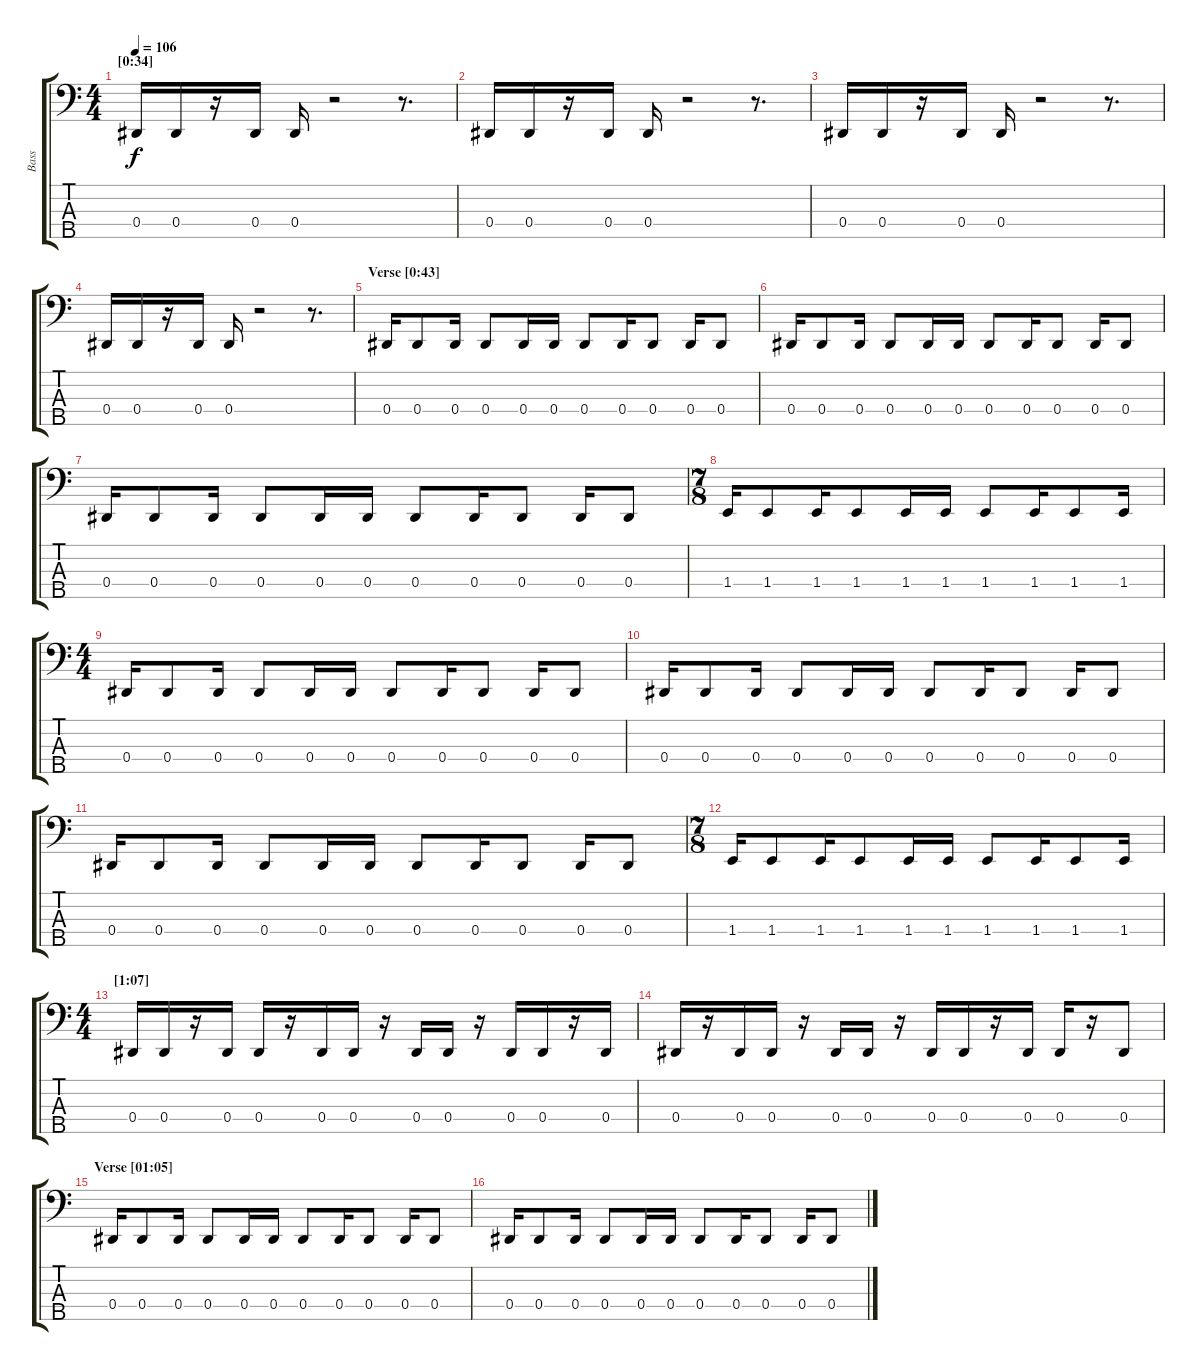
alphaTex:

\track ("Bass" "Bass") {instrument electricbassfinger}
\staff {score tabs}
\tuning (Gb2 Db2 Ab1 Eb1 Bb0) {hide}
\ts (4 4)
\section ("" "[0:34]")
\tempo 106
\clef f4
\ks c
0.4.16{dy f instrument electricbassfinger} 0.4.16 r.16 0.4.16 0.4.16 r.2 r.8{d} |
0.4.16 0.4.16 r.16 0.4.16 0.4.16 r.2 r.8{d} |
0.4.16 0.4.16 r.16 0.4.16 0.4.16 r.2 r.8{d} |
0.4.16 0.4.16 r.16 0.4.16 0.4.16 r.2 r.8{d} |
\section ("" "Verse [0:43]")
0.4.16 0.4.8 0.4.16 0.4.8 0.4.16 0.4.16 0.4.8 0.4.16 0.4.8 0.4.16 0.4.8 |
0.4.16 0.4.8 0.4.16 0.4.8 0.4.16 0.4.16 0.4.8 0.4.16 0.4.8 0.4.16 0.4.8 |
0.4.16 0.4.8 0.4.16 0.4.8 0.4.16 0.4.16 0.4.8 0.4.16 0.4.8 0.4.16 0.4.8 |
\ts (7 8)
1.4.16 1.4.8 1.4.16 1.4.8 1.4.16 1.4.16 1.4.8 1.4.16 1.4.8 1.4.16 |
\ts (4 4)
\section ("" "")
0.4.16 0.4.8 0.4.16 0.4.8 0.4.16 0.4.16 0.4.8 0.4.16 0.4.8 0.4.16 0.4.8 |
0.4.16 0.4.8 0.4.16 0.4.8 0.4.16 0.4.16 0.4.8 0.4.16 0.4.8 0.4.16 0.4.8 |
0.4.16 0.4.8 0.4.16 0.4.8 0.4.16 0.4.16 0.4.8 0.4.16 0.4.8 0.4.16 0.4.8 |
\ts (7 8)
1.4.16 1.4.8 1.4.16 1.4.8 1.4.16 1.4.16 1.4.8 1.4.16 1.4.8 1.4.16 |
\ts (4 4)
\section ("" "[1:07]")
0.4.16 0.4.16 r.16 0.4.16 0.4.16 r.16 0.4.16 0.4.16 r.16 0.4.16 0.4.16 r.16 0.4.16 0.4.16 r.16 0.4.16 |
0.4.16 r.16 0.4.16 0.4.16 r.16 0.4.16 0.4.16 r.16 0.4.16 0.4.16 r.16 0.4.16 0.4.16 r.16 0.4.8 |
\section ("" "Verse [01:05]")
0.4.16 0.4.8 0.4.16 0.4.8 0.4.16 0.4.16 0.4.8 0.4.16 0.4.8 0.4.16 0.4.8 |
0.4.16 0.4.8 0.4.16 0.4.8 0.4.16 0.4.16 0.4.8 0.4.16 0.4.8 0.4.16 0.4.8
